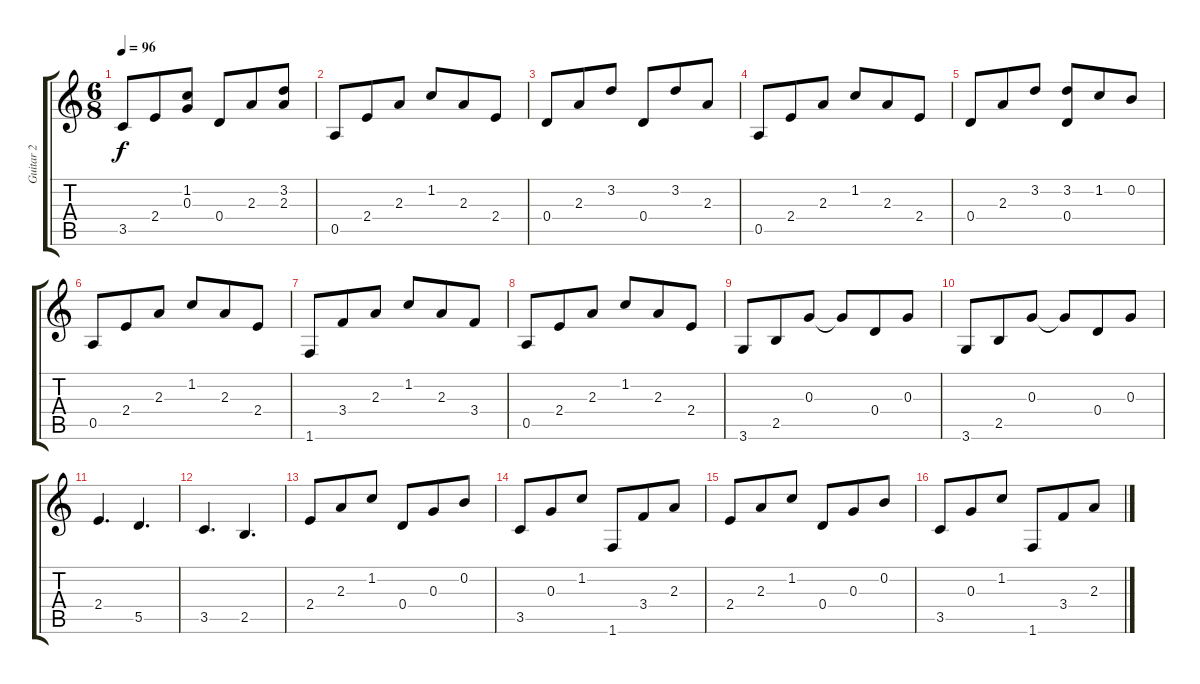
\track ("Guitar 2" "Guitar 2") {instrument overdrivenguitar}
\staff {score tabs}
\tuning (E4 B3 G3 D3 A2 E2) {hide}
\ts (6 8)
\tempo 96
\clef g2
\ks c
3.5.8{dy f} 2.4.8 (1.2 0.3).8 0.4.8 2.3.8 (3.2 2.3).8 |
0.5.8 2.4.8 2.3.8 1.2.8 2.3.8 2.4.8 |
0.4.8 2.3.8 3.2.8 0.4.8 3.2.8 2.3.8 |
0.5.8 2.4.8 2.3.8 1.2.8 2.3.8 2.4.8 |
0.4.8 2.3.8 3.2.8 (3.2 0.4).8 1.2.8 0.2.8 |
0.5.8 2.4.8 2.3.8 1.2.8 2.3.8 2.4.8 |
1.6.8 3.4.8 2.3.8 1.2.8 2.3.8 3.4.8 |
0.5.8 2.4.8 2.3.8 1.2.8 2.3.8 2.4.8 |
3.6.8 2.5.8 0.3.8 0.3{t}.8 0.4.8 0.3.8 |
3.6.8 2.5.8 0.3.8 0.3{t}.8 0.4.8 0.3.8 |
2.4.4{d} 5.5.4{d} |
3.5.4{d} 2.5.4{d} |
2.4.8 2.3.8 1.2.8 0.4.8 0.3.8 0.2.8 |
3.5.8 0.3.8 1.2.8 1.6.8 3.4.8 2.3.8 |
2.4.8 2.3.8 1.2.8 0.4.8 0.3.8 0.2.8 |
3.5.8 0.3.8 1.2.8 1.6.8 3.4.8 2.3.8
